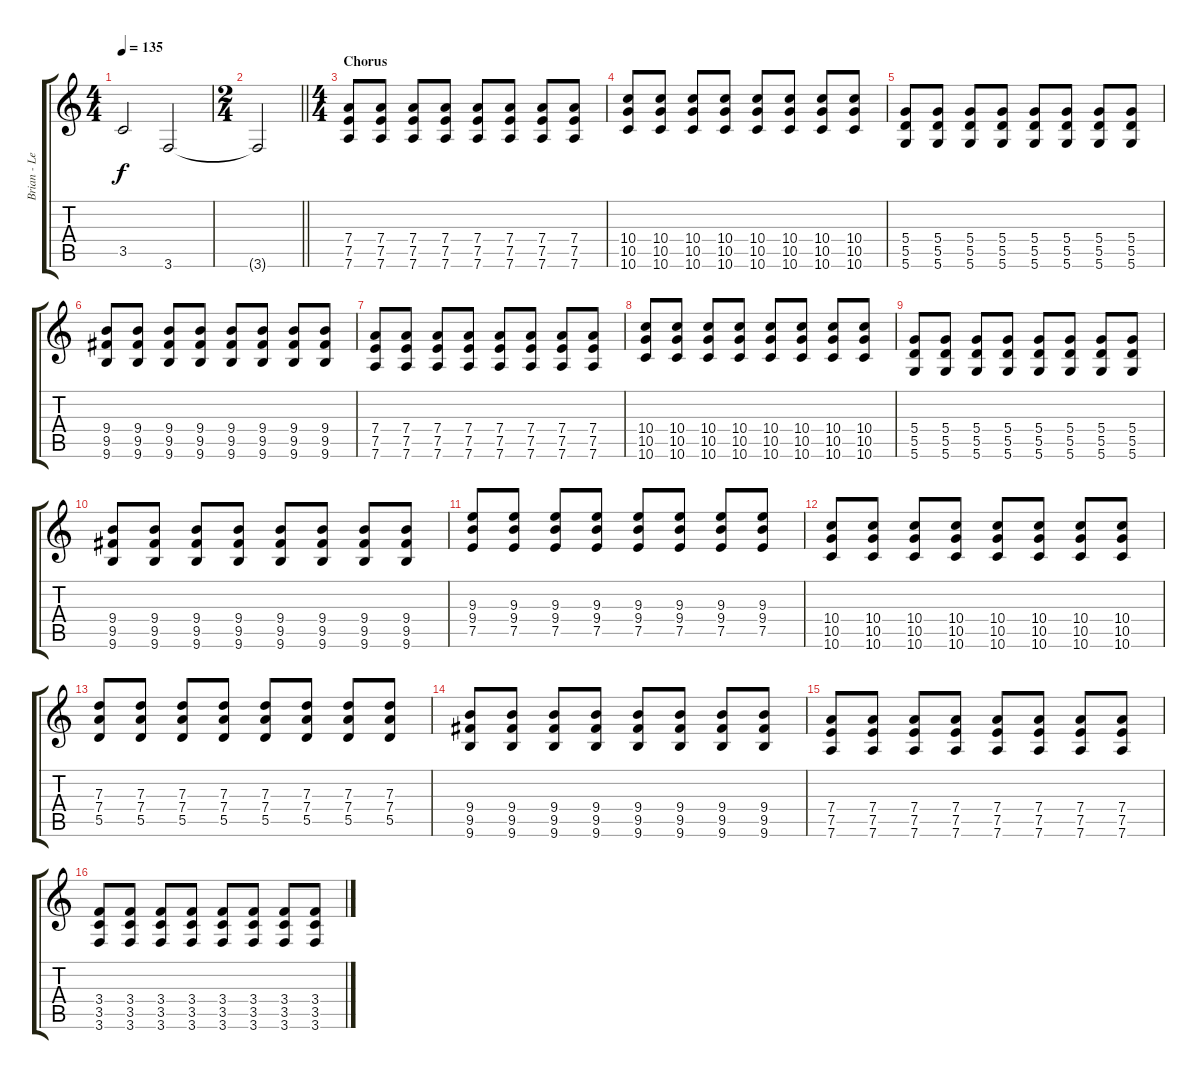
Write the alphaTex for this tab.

\track ("Brian - Lead Guitar" "Brian - Le") {instrument electricguitarjazz}
\staff {score tabs}
\tuning (E4 B3 G3 D3 A2 D2) {hide}
\ts (4 4)
\tempo 135
\clef g2
\ks c
3.5{t}.2{dy f} 3.6.2 |
\ts (2 4)
\barLineRight lightlight
3.6{t}.2 |
\ts (4 4)
\section ("" "Chorus")
(7.4 7.5 7.6).8{volume 8 instrument electricguitarjazz} (7.4 7.5 7.6).8 (7.4 7.5 7.6).8 (7.4 7.5 7.6).8 (7.4 7.5 7.6).8 (7.4 7.5 7.6).8 (7.4 7.5 7.6).8 (7.4 7.5 7.6).8 |
(10.4 10.5 10.6).8 (10.4 10.5 10.6).8 (10.4 10.5 10.6).8 (10.4 10.5 10.6).8 (10.4 10.5 10.6).8 (10.4 10.5 10.6).8 (10.4 10.5 10.6).8 (10.4 10.5 10.6).8 |
(5.4 5.5 5.6).8 (5.4 5.5 5.6).8 (5.4 5.5 5.6).8 (5.4 5.5 5.6).8 (5.4 5.5 5.6).8 (5.4 5.5 5.6).8 (5.4 5.5 5.6).8 (5.4 5.5 5.6).8 |
(9.4 9.5 9.6).8 (9.4 9.5 9.6).8 (9.4 9.5 9.6).8 (9.4 9.5 9.6).8 (9.4 9.5 9.6).8 (9.4 9.5 9.6).8 (9.4 9.5 9.6).8 (9.4 9.5 9.6).8 |
(7.4 7.5 7.6).8 (7.4 7.5 7.6).8 (7.4 7.5 7.6).8 (7.4 7.5 7.6).8 (7.4 7.5 7.6).8 (7.4 7.5 7.6).8 (7.4 7.5 7.6).8 (7.4 7.5 7.6).8 |
(10.4 10.5 10.6).8 (10.4 10.5 10.6).8 (10.4 10.5 10.6).8 (10.4 10.5 10.6).8 (10.4 10.5 10.6).8 (10.4 10.5 10.6).8 (10.4 10.5 10.6).8 (10.4 10.5 10.6).8 |
(5.4 5.5 5.6).8 (5.4 5.5 5.6).8 (5.4 5.5 5.6).8 (5.4 5.5 5.6).8 (5.4 5.5 5.6).8 (5.4 5.5 5.6).8 (5.4 5.5 5.6).8 (5.4 5.5 5.6).8 |
(9.4 9.5 9.6).8 (9.4 9.5 9.6).8 (9.4 9.5 9.6).8 (9.4 9.5 9.6).8 (9.4 9.5 9.6).8 (9.4 9.5 9.6).8 (9.4 9.5 9.6).8 (9.4 9.5 9.6).8 |
(9.3 9.4 7.5).8 (9.3 9.4 7.5).8 (9.3 9.4 7.5).8 (9.3 9.4 7.5).8 (9.3 9.4 7.5).8 (9.3 9.4 7.5).8 (9.3 9.4 7.5).8 (9.3 9.4 7.5).8 |
(10.4 10.5 10.6).8 (10.4 10.5 10.6).8 (10.4 10.5 10.6).8 (10.4 10.5 10.6).8 (10.4 10.5 10.6).8 (10.4 10.5 10.6).8 (10.4 10.5 10.6).8 (10.4 10.5 10.6).8 |
(7.3 7.4 5.5).8 (7.3 7.4 5.5).8 (7.3 7.4 5.5).8 (7.3 7.4 5.5).8 (7.3 7.4 5.5).8 (7.3 7.4 5.5).8 (7.3 7.4 5.5).8 (7.3 7.4 5.5).8 |
(9.4 9.5 9.6).8 (9.4 9.5 9.6).8 (9.4 9.5 9.6).8 (9.4 9.5 9.6).8 (9.4 9.5 9.6).8 (9.4 9.5 9.6).8 (9.4 9.5 9.6).8 (9.4 9.5 9.6).8 |
(7.4 7.5 7.6).8 (7.4 7.5 7.6).8 (7.4 7.5 7.6).8 (7.4 7.5 7.6).8 (7.4 7.5 7.6).8 (7.4 7.5 7.6).8 (7.4 7.5 7.6).8 (7.4 7.5 7.6).8 |
(3.4 3.5 3.6).8 (3.4 3.5 3.6).8 (3.4 3.5 3.6).8 (3.4 3.5 3.6).8 (3.4 3.5 3.6).8 (3.4 3.5 3.6).8 (3.4 3.5 3.6).8 (3.4 3.5 3.6).8
